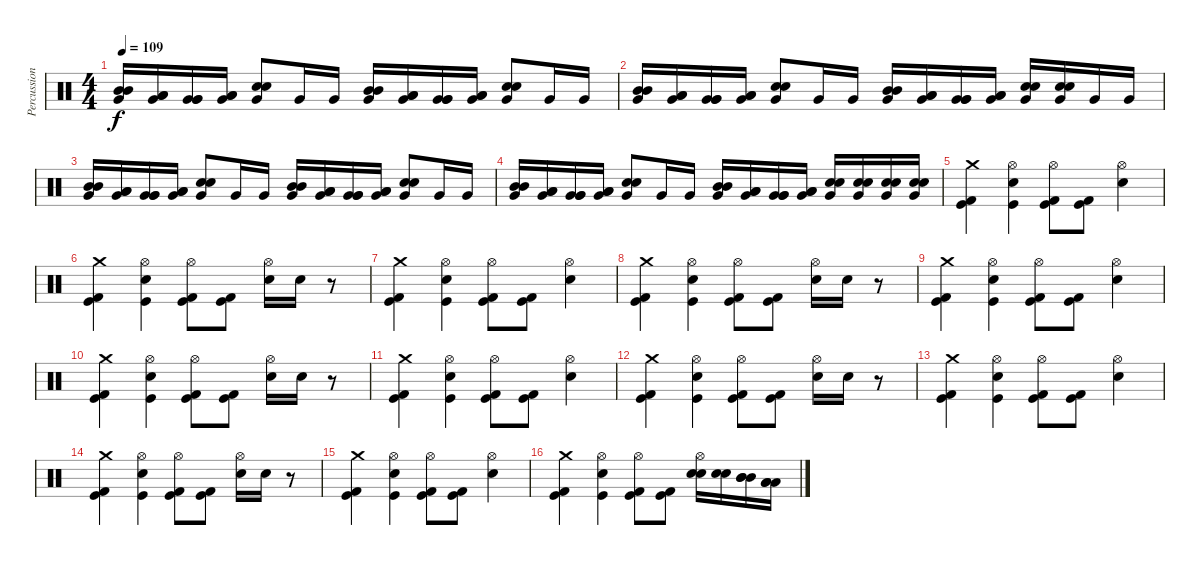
\track ("Percussion" "Percussion") {instrument percussion}
\staff {score}
\articulation defaults
\ts (4 4)
\tempo 109
\clef neutral
\ks c
("Mid Tom (hit)" "Mid Tom (hit)" "Very Low Tom (hit)").16{dy f} ("Low Tom (hit)" "Low Tom (hit)" "Very Low Tom (hit)").16 ("Very Low Tom (hit)" "Very Low Tom (hit)" "Very Low Tom (hit)").16 ("Low Tom (hit)" "Low Tom (hit)" "Very Low Tom (hit)").16 ("Snare (hit) 2" "Snare (hit) 2" "Very Low Tom (hit)").8 "Very Low Tom (hit)".16 "Very Low Tom (hit)".16 ("Mid Tom (hit)" "Mid Tom (hit)" "Very Low Tom (hit)").16 ("Low Tom (hit)" "Low Tom (hit)" "Very Low Tom (hit)").16 ("Very Low Tom (hit)" "Very Low Tom (hit)" "Very Low Tom (hit)").16 ("Low Tom (hit)" "Low Tom (hit)" "Very Low Tom (hit)").16 ("Snare (hit) 2" "Snare (hit) 2" "Very Low Tom (hit)").8 "Very Low Tom (hit)".16 "Very Low Tom (hit)".16 |
("Mid Tom (hit)" "Mid Tom (hit)" "Very Low Tom (hit)").16 ("Low Tom (hit)" "Low Tom (hit)" "Very Low Tom (hit)").16 ("Very Low Tom (hit)" "Very Low Tom (hit)" "Very Low Tom (hit)").16 ("Low Tom (hit)" "Low Tom (hit)" "Very Low Tom (hit)").16 ("Snare (hit) 2" "Snare (hit) 2" "Very Low Tom (hit)").8 "Very Low Tom (hit)".16 "Very Low Tom (hit)".16 ("Mid Tom (hit)" "Mid Tom (hit)" "Very Low Tom (hit)").16 ("Low Tom (hit)" "Low Tom (hit)" "Very Low Tom (hit)").16 ("Very Low Tom (hit)" "Very Low Tom (hit)" "Very Low Tom (hit)").16 ("Low Tom (hit)" "Low Tom (hit)" "Very Low Tom (hit)").16 ("Snare (hit) 2" "Snare (hit) 2" "Very Low Tom (hit)").16 ("Snare (hit) 2" "Snare (hit) 2" "Very Low Tom (hit)").16 "Very Low Tom (hit)".16 "Very Low Tom (hit)".16 |
("Mid Tom (hit)" "Mid Tom (hit)" "Very Low Tom (hit)").16 ("Low Tom (hit)" "Low Tom (hit)" "Very Low Tom (hit)").16 ("Very Low Tom (hit)" "Very Low Tom (hit)" "Very Low Tom (hit)").16 ("Low Tom (hit)" "Low Tom (hit)" "Very Low Tom (hit)").16 ("Snare (hit) 2" "Snare (hit) 2" "Very Low Tom (hit)").8 "Very Low Tom (hit)".16 "Very Low Tom (hit)".16 ("Mid Tom (hit)" "Mid Tom (hit)" "Very Low Tom (hit)").16 ("Low Tom (hit)" "Low Tom (hit)" "Very Low Tom (hit)").16 ("Very Low Tom (hit)" "Very Low Tom (hit)" "Very Low Tom (hit)").16 ("Low Tom (hit)" "Low Tom (hit)" "Very Low Tom (hit)").16 ("Snare (hit) 2" "Snare (hit) 2" "Very Low Tom (hit)").8 "Very Low Tom (hit)".16 "Very Low Tom (hit)".16 |
("Mid Tom (hit)" "Mid Tom (hit)" "Very Low Tom (hit)").16 ("Low Tom (hit)" "Low Tom (hit)" "Very Low Tom (hit)").16 ("Very Low Tom (hit)" "Very Low Tom (hit)" "Very Low Tom (hit)").16 ("Low Tom (hit)" "Low Tom (hit)" "Very Low Tom (hit)").16 ("Snare (hit) 2" "Snare (hit) 2" "Very Low Tom (hit)").8 "Very Low Tom (hit)".16 "Very Low Tom (hit)".16 ("Mid Tom (hit)" "Mid Tom (hit)" "Very Low Tom (hit)").16 ("Low Tom (hit)" "Low Tom (hit)" "Very Low Tom (hit)").16 ("Very Low Tom (hit)" "Very Low Tom (hit)" "Very Low Tom (hit)").16 ("Low Tom (hit)" "Low Tom (hit)" "Very Low Tom (hit)").16 ("Snare (hit) 2" "Snare (hit) 2" "Very Low Tom (hit)").16 ("Snare (hit) 2" "Snare (hit) 2" "Very Low Tom (hit)").16 ("Snare (hit) 2" "Snare (hit) 2" "Very Low Tom (hit)").16 ("Snare (hit) 2" "Snare (hit) 2" "Very Low Tom (hit)").16 |
("Crash medium (hit)" "Kick (hit) 2" "Kick (hit)").4 ("Hi-Hat (open)" "Snare (hit) 2" "Kick (hit)").4 ("Hi-Hat (open)" "Kick (hit) 2" "Kick (hit)").8 ("Kick (hit) 2" "Kick (hit)").8 ("Hi-Hat (open)" "Snare (hit) 2").4 |
("Crash medium (hit)" "Kick (hit) 2" "Kick (hit)").4 ("Hi-Hat (open)" "Snare (hit) 2" "Kick (hit)").4 ("Hi-Hat (open)" "Kick (hit) 2" "Kick (hit)").8 ("Kick (hit) 2" "Kick (hit)").8 ("Hi-Hat (open)" "Snare (hit) 2").16 "Snare (hit) 2".16 r.8 |
("Crash medium (hit)" "Kick (hit) 2" "Kick (hit)").4 ("Hi-Hat (open)" "Snare (hit) 2" "Kick (hit)").4 ("Hi-Hat (open)" "Kick (hit) 2" "Kick (hit)").8 ("Kick (hit) 2" "Kick (hit)").8 ("Hi-Hat (open)" "Snare (hit) 2").4 |
("Crash medium (hit)" "Kick (hit) 2" "Kick (hit)").4 ("Hi-Hat (open)" "Snare (hit) 2" "Kick (hit)").4 ("Hi-Hat (open)" "Kick (hit) 2" "Kick (hit)").8 ("Kick (hit) 2" "Kick (hit)").8 ("Hi-Hat (open)" "Snare (hit) 2").16 "Snare (hit) 2".16 r.8 |
("Crash medium (hit)" "Kick (hit) 2" "Kick (hit)").4 ("Hi-Hat (open)" "Snare (hit) 2" "Kick (hit)").4 ("Hi-Hat (open)" "Kick (hit) 2" "Kick (hit)").8 ("Kick (hit) 2" "Kick (hit)").8 ("Hi-Hat (open)" "Snare (hit) 2").4 |
("Crash medium (hit)" "Kick (hit) 2" "Kick (hit)").4 ("Hi-Hat (open)" "Snare (hit) 2" "Kick (hit)").4 ("Hi-Hat (open)" "Kick (hit) 2" "Kick (hit)").8 ("Kick (hit) 2" "Kick (hit)").8 ("Hi-Hat (open)" "Snare (hit) 2").16 "Snare (hit) 2".16 r.8 |
("Crash medium (hit)" "Kick (hit) 2" "Kick (hit)").4 ("Hi-Hat (open)" "Snare (hit) 2" "Kick (hit)").4 ("Hi-Hat (open)" "Kick (hit) 2" "Kick (hit)").8 ("Kick (hit) 2" "Kick (hit)").8 ("Hi-Hat (open)" "Snare (hit) 2").4 |
("Crash medium (hit)" "Kick (hit) 2" "Kick (hit)").4 ("Hi-Hat (open)" "Snare (hit) 2" "Kick (hit)").4 ("Hi-Hat (open)" "Kick (hit) 2" "Kick (hit)").8 ("Kick (hit) 2" "Kick (hit)").8 ("Hi-Hat (open)" "Snare (hit) 2").16 "Snare (hit) 2".16 r.8 |
("Crash medium (hit)" "Kick (hit) 2" "Kick (hit)").4 ("Hi-Hat (open)" "Snare (hit) 2" "Kick (hit)").4 ("Hi-Hat (open)" "Kick (hit) 2" "Kick (hit)").8 ("Kick (hit) 2" "Kick (hit)").8 ("Hi-Hat (open)" "Snare (hit) 2").4 |
("Crash medium (hit)" "Kick (hit) 2" "Kick (hit)").4 ("Hi-Hat (open)" "Snare (hit) 2" "Kick (hit)").4 ("Hi-Hat (open)" "Kick (hit) 2" "Kick (hit)").8 ("Kick (hit) 2" "Kick (hit)").8 ("Hi-Hat (open)" "Snare (hit) 2").16 "Snare (hit) 2".16 r.8 |
("Crash medium (hit)" "Kick (hit) 2" "Kick (hit)").4 ("Hi-Hat (open)" "Snare (hit) 2" "Kick (hit)").4 ("Hi-Hat (open)" "Kick (hit) 2" "Kick (hit)").8 ("Kick (hit) 2" "Kick (hit)").8 ("Hi-Hat (open)" "Snare (hit) 2").4 |
("Crash medium (hit)" "Kick (hit) 2" "Kick (hit)").4 ("Hi-Hat (open)" "Snare (hit) 2" "Kick (hit)").4 ("Hi-Hat (open)" "Kick (hit) 2" "Kick (hit)").8 ("Kick (hit) 2" "Kick (hit)").8 ("Hi-Hat (open)" "Snare (hit) 2" "Snare (hit) 2").16 ("Snare (hit) 2" "Snare (hit) 2").16 ("Mid Tom (hit)" "Mid Tom (hit)" "Mid Tom (hit)").16 ("Low Tom (hit)" "Low Tom (hit)" "Low Tom (hit)").16
